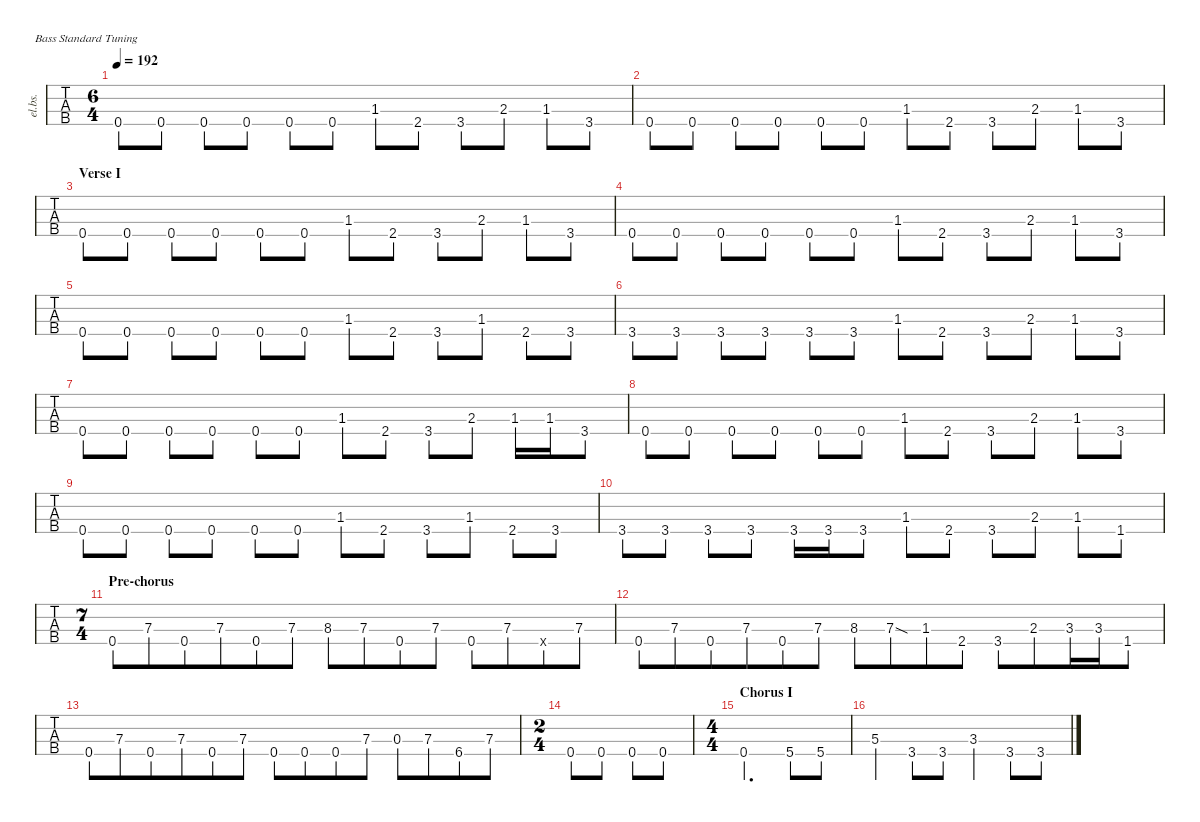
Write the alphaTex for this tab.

\defaultSystemsLayout 4
\hideDynamics
\bracketExtendMode nobrackets
\otherSystemsTrackNameOrientation horizontal
\track ("Bass" "el.bs.") {defaultSystemsLayout 4 multiBarRest instrument electricbassfinger}
\staff {tabs}
\tuning (G2 D2 A1 E1)
\ts (6 4)
\tempo 192
\clef f4
\scale
0.957465
\ks c
0.4{ac}.8{dy f} 0.4.8 0.4.8 0.4.8 0.4.8 0.4.8 1.3{acc #}.8{dy mf} 2.4{acc #}.8 3.4.8 2.3.8 1.3{acc #}.8 3.4.8 |
\scale
0.985886 0.4{ac}.8{dy f} 0.4.8 0.4.8 0.4.8 0.4.8 0.4.8 1.3{acc #}.8{dy mf} 2.4{acc #}.8 3.4.8 2.3.8 1.3{acc #}.8 3.4.8 |
\section ("" "Verse I")
\scale
1.04667 0.4.8{dy f} 0.4.8 0.4.8 0.4.8 0.4.8 0.4.8 1.3{acc #}.8 2.4{acc #}.8 3.4.8 2.3.8 1.3{acc #}.8 3.4.8 |
\scale
0.974968 0.4.8 0.4.8 0.4.8 0.4.8 0.4.8 0.4.8 1.3{acc #}.8 2.4{acc #}.8 3.4.8 2.3.8 1.3{acc #}.8 3.4.8 |
\scale
0.974968 0.4.8 0.4.8 0.4.8 0.4.8 0.4.8 0.4.8 1.3{acc #}.8 2.4{acc #}.8 3.4.8 1.3{ac acc #}.8 2.4{acc #}.8 3.4.8 |
\scale
1.00339 3.4.8 3.4.8 3.4.8 3.4.8 3.4.8 3.4.8 1.3{acc #}.8 2.4{acc #}.8 3.4.8 2.3.8 1.3{acc #}.8 3.4.8 |
\scale
1.04667 0.4.8 0.4.8 0.4.8 0.4.8 0.4.8 0.4.8 1.3{acc #}.8 2.4{acc #}.8 3.4.8 2.3.8 1.3{acc #}.16 1.3{acc #}.16 3.4.8 |
\scale
0.974968 0.4.8 0.4.8 0.4.8 0.4.8 0.4.8 0.4.8 1.3{acc #}.8 2.4{acc #}.8 3.4.8 2.3.8 1.3{acc #}.8 3.4.8 |
\scale
0.974968 0.4.8 0.4.8 0.4.8 0.4.8 0.4.8 0.4.8 1.3{acc #}.8 2.4{acc #}.8 3.4.8 1.3{acc #}.8 2.4{acc #}.8 3.4.8 |
\scale
1.00339 3.4.8 3.4.8 3.4.8 3.4.8 3.4.16 3.4.16 3.4.8 1.3{acc #}.8 2.4{acc #}.8 3.4.8 2.3.8 1.3{acc #}.8 1.4.8 |
\ts (7 4)
\beaming (8 6 4 4)
\section ("" "Pre-chorus")
\scale
1.09918 0.4.8 7.3.8 0.4.8 7.3.8 0.4.8 7.3.8 8.3.8 7.3.8 0.4.8 7.3.8 0.4.8 7.3.8 6.4{x acc #}.8 7.3.8 |
\scale
0.957465 0.4.8 7.3.8 0.4.8 7.3.8 0.4.8 7.3.8 8.3.8 7.3{sod}.8 1.3{acc #}.8 2.4{acc #}.8 3.4.8 2.3.8 3.3.16 3.3.16 1.4.8 |
\scale
0.957465 0.4.8 7.3.8 0.4.8 7.3.8 0.4.8 7.3.8 0.4.8 0.4.8 0.4.8 7.3.8 0.3.8 7.3.8 6.4{acc b}.8 7.3.8 |
\ts (2 4)
\beaming (8 2 2)
\scale
0.985886 0.4.8 0.4.8 0.4.8 0.4.8 |
\ts (4 4)
\beaming (8 2 2 2 2)
\section ("" "Chorus I")
\scale
1.18056 0.4{hac}.2{d} 5.4.8 5.4.8 |
\scale
0.922569 5.3{st}.4 3.4.8 3.4.8 3.3{st}.4 3.4.8 3.4.8
